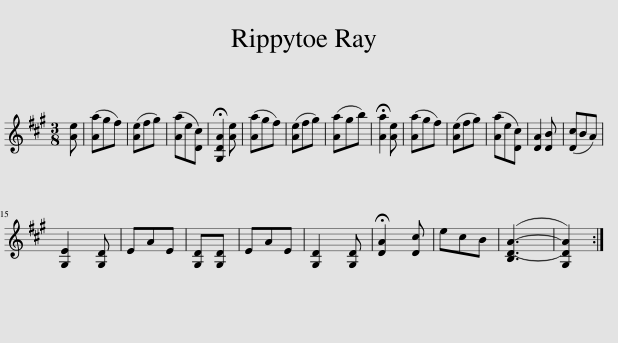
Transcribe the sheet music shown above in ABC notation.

X:1
L:1/8
M:3/8
I:linebreak $
K:A
V:1 treble
V:1
 [Ae] | ([Aa]gf) | ([Ae]fg) | ([Aa]e[Dc]) | !fermata![G,DA]2 [Ae] | %5
 ([Aa]gf) | ([Ae]fg) | ([Aa]gb) | !fermata![Aa]2 [Ae] | ([Aa]gf) | %10
 ([Ae]fg) | ([Aa]e[Dc]) | [DA]2 [DB] | ([Dc]BA) |$ [G,E]2 [G,D] | %15
 EAE | [G,D][G,D] | EAE | [G,D]2 [G,D] | !fermata![DA]2 [Dc] | %20
 ecB | ([B,D-A-]3 | [G,DA]2) :| %23
